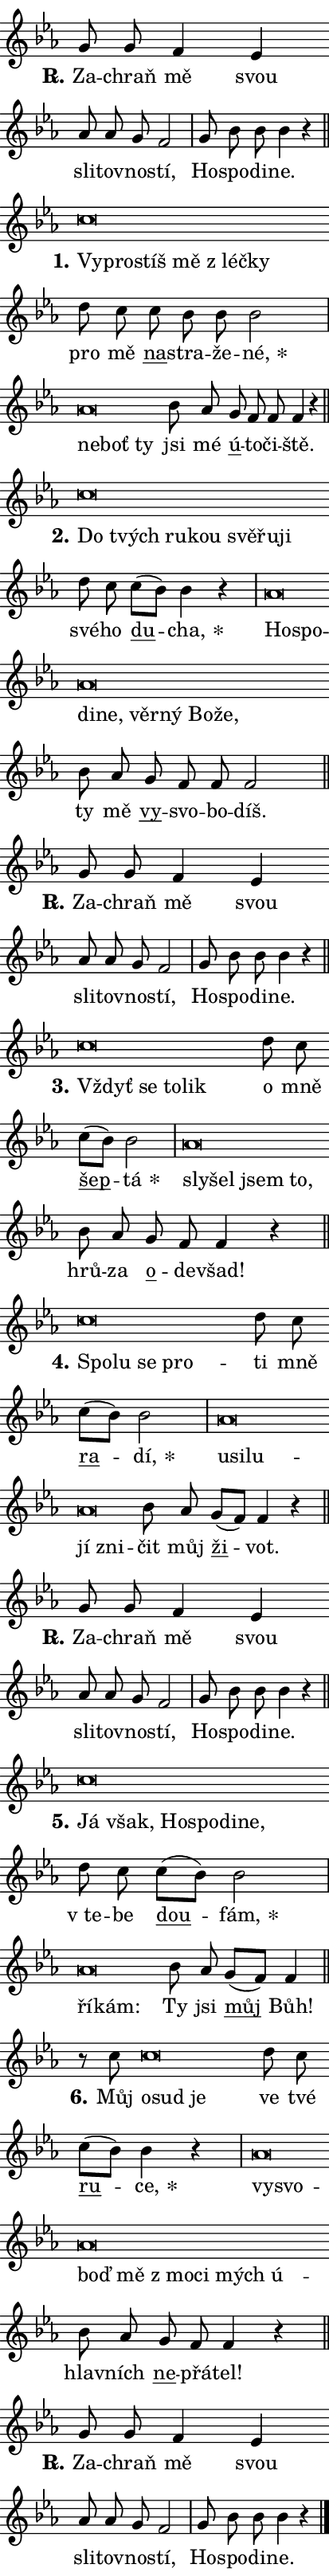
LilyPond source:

\version "2.22.1"
\header { tagline = "" }
\paper {
  indent = 0\cm
  top-margin = 0\cm
  right-margin = 0\cm
  bottom-margin = 0\cm
  left-margin = 0\cm
  paper-width = 7\cm
  page-breaking = #ly:one-page-breaking
  system-system-spacing.basic-distance = #11
  score-system-spacing.basic-distance = #11.3
  ragged-last = ##f
}


%% Author: Thomas Morley
%% https://lists.gnu.org/archive/html/lilypond-user/2020-05/msg00002.html
#(define (line-position grob)
"Returns position of @var[grob} in current system:
   @code{'start}, if at first time-step
   @code{'end}, if at last time-step
   @code{'middle} otherwise
"
  (let* ((col (ly:item-get-column grob))
         (ln (ly:grob-object col 'left-neighbor))
         (rn (ly:grob-object col 'right-neighbor))
         (col-to-check-left (if (ly:grob? ln) ln col))
         (col-to-check-right (if (ly:grob? rn) rn col))
         (break-dir-left
           (and
             (ly:grob-property col-to-check-left 'non-musical #f)
             (ly:item-break-dir col-to-check-left)))
         (break-dir-right
           (and
             (ly:grob-property col-to-check-right 'non-musical #f)
             (ly:item-break-dir col-to-check-right))))
        (cond ((eqv? 1 break-dir-left) 'start)
              ((eqv? -1 break-dir-right) 'end)
              (else 'middle))))

#(define (tranparent-at-line-position vctor)
  (lambda (grob)
  "Relying on @code{line-position} select the relevant enry from @var{vctor}.
Used to determine transparency,"
    (case (line-position grob)
      ((end) (not (vector-ref vctor 0)))
      ((middle) (not (vector-ref vctor 1)))
      ((start) (not (vector-ref vctor 2))))))

noteHeadBreakVisibility =
#(define-music-function (break-visibility)(vector?)
"Makes @code{NoteHead}s transparent relying on @var{break-visibility}"
#{
  \override NoteHead.transparent =
    #(tranparent-at-line-position break-visibility)
#})

#(define delete-ledgers-for-transparent-note-heads
  (lambda (grob)
    "Reads whether a @code{NoteHead} is transparent.
If so this @code{NoteHead} is removed from @code{'note-heads} from
@var{grob}, which is supposed to be @code{LedgerLineSpanner}.
As a result ledgers are not printed for this @code{NoteHead}"
    (let* ((nhds-array (ly:grob-object grob 'note-heads))
           (nhds-list
             (if (ly:grob-array? nhds-array)
                 (ly:grob-array->list nhds-array)
                 '()))
           ;; Relies on the transparent-property being done before
           ;; Staff.LedgerLineSpanner.after-line-breaking is executed.
           ;; This is fragile ...
           (to-keep
             (remove
               (lambda (nhd)
                 (ly:grob-property nhd 'transparent #f))
               nhds-list)))
      ;; TODO find a better method to iterate over grob-arrays, similiar
      ;; to filter/remove etc for lists
      ;; For now rebuilt from scratch
      (set! (ly:grob-object grob 'note-heads)  '())
      (for-each
        (lambda (nhd)
          (ly:pointer-group-interface::add-grob grob 'note-heads nhd))
        to-keep))))

hideNotes = {
  \noteHeadBreakVisibility #begin-of-line-visible
}
unHideNotes = {
  \noteHeadBreakVisibility #all-visible
}

% work-around for resetting accidentals
% https://lilypond.org/doc/v2.23/Documentation/notation/displaying-rhythms#unmetered-music
cadenzaMeasure = {
  \cadenzaOff
  \partial 1024 s1024
  \cadenzaOn
}

#(define-markup-command (accent layout props text) (markup?)
  "Underline accented syllable"
  (interpret-markup layout props
    #{\markup \override #'(offset . 4.3) \underline { #text }#}))

responsum = \markup \concat {
  "R" \hspace #-1.05 \path #0.1 #'((moveto 0 0.07) (lineto 0.9 0.8)) \hspace #0.05 "."
}

\layout {
    \context {
        \Staff
        \remove "Time_signature_engraver"
        \override LedgerLineSpanner.after-line-breaking = #delete-ledgers-for-transparent-note-heads
    }
    \context {
        \Voice {
            \override NoteHead.output-attributes = #'((class . "notehead"))
            \override Hairpin.height = #0.55
        }
    }
    \context {
        \Lyrics {
            \override StanzaNumber.output-attributes = #'((class . "stanzanumber"))
            \override LyricSpace.minimum-distance = #0.9
            \override LyricText.font-name = #"TeX Gyre Schola"
            \override LyricText.font-size = 1
            \override StanzaNumber.font-name = #"TeX Gyre Schola Bold"
            \override StanzaNumber.font-size = 1
        }
    }
}

% magnetic-lyrics.ily
%
%   written by
%     Jean Abou Samra <jean@abou-samra.fr>
%     Werner Lemberg <wl@gnu.org>
%
%   adapted by
%     Jiri Hon <jiri.hon@gmail.com>
%
% Version 2022-Apr-15

% https://www.mail-archive.com/lilypond-user@gnu.org/msg149350.html

#(define (Left_hyphen_pointer_engraver context)
   "Collect syllable-hyphen-syllable occurrences in lyrics and store
them in properties.  This engraver only looks to the left.  For
example, if the lyrics input is @code{foo -- bar}, it does the
following.

@itemize @bullet
@item
Set the @code{text} property of the @code{LyricHyphen} grob between
@q{foo} and @q{bar} to @code{foo}.

@item
Set the @code{left-hyphen} property of the @code{LyricText} grob with
text @q{foo} to the @code{LyricHyphen} grob between @q{foo} and
@q{bar}.
@end itemize

Use this auxiliary engraver in combination with the
@code{lyric-@/text::@/apply-@/magnetic-@/offset!} hook."
   (let ((hyphen #f)
         (text #f))
     (make-engraver
      (acknowledgers
       ((lyric-syllable-interface engraver grob source-engraver)
        (set! text grob)))
      (end-acknowledgers
       ((lyric-hyphen-interface engraver grob source-engraver)
        ;(when (not (grob::has-interface grob 'lyric-space-interface))
          (set! hyphen grob)));)
      ((stop-translation-timestep engraver)
       (when (and text hyphen)
         (ly:grob-set-object! text 'left-hyphen hyphen))
       (set! text #f)
       (set! hyphen #f)))))

#(define (lyric-text::apply-magnetic-offset! grob)
   "If the space between two syllables is less than the value in
property @code{LyricText@/.details@/.squash-threshold}, move the right
syllable to the left so that it gets concatenated with the left
syllable.

Use this function as a hook for
@code{LyricText@/.after-@/line-@/breaking} if the
@code{Left_@/hyphen_@/pointer_@/engraver} is active."
   (let ((hyphen (ly:grob-object grob 'left-hyphen #f)))
     (when hyphen
       (let ((left-text (ly:spanner-bound hyphen LEFT)))
         (when (grob::has-interface left-text 'lyric-syllable-interface)
           (let* ((common (ly:grob-common-refpoint grob left-text X))
                  (this-x-ext (ly:grob-extent grob common X))
                  (left-x-ext
                   (begin
                     ;; Trigger magnetism for left-text.
                     (ly:grob-property left-text 'after-line-breaking)
                     (ly:grob-extent left-text common X)))
                  ;; `delta` is the gap width between two syllables.
                  (delta (- (interval-start this-x-ext)
                            (interval-end left-x-ext)))
                  (details (ly:grob-property grob 'details))
                  (threshold (assoc-get 'squash-threshold details 0.2)))
             (when (< delta threshold)
               (let* (;; We have to manipulate the input text so that
                      ;; ligatures crossing syllable boundaries are not
                      ;; disabled.  For languages based on the Latin
                      ;; script this is essentially a beautification.
                      ;; However, for non-Western scripts it can be a
                      ;; necessity.
                      (lt (ly:grob-property left-text 'text))
                      (rt (ly:grob-property grob 'text))
                      (is-space (grob::has-interface hyphen 'lyric-space-interface))
                      (space (if is-space " " ""))
                      (space-markup (grob-interpret-markup grob " "))
                      (space-size (interval-length (ly:stencil-extent space-markup X)))
                      (extra-delta (if is-space space-size 0))
                      ;; Append new syllable.
                      (ltrt-space (if (and (string? lt) (string? rt))
                                (string-append lt space rt)
                                (make-concat-markup (list lt space rt))))
                      ;; Right-align `ltrt` to the right side.
                      (ltrt-space-markup (grob-interpret-markup
                               grob
                               (make-translate-markup
                                (cons (interval-length this-x-ext) 0)
                                (make-right-align-markup ltrt-space)))))
                 (begin
                   ;; Don't print `left-text`.
                   (ly:grob-set-property! left-text 'stencil #f)
                   ;; Set text and stencil (which holds all collected
                   ;; syllables so far) and shift it to the left.
                   (ly:grob-set-property! grob 'text ltrt-space)
                   (ly:grob-set-property! grob 'stencil ltrt-space-markup)
                   (ly:grob-translate-axis! grob (- (- delta extra-delta)) X))))))))))


#(define (lyric-hyphen::displace-bounds-first grob)
   ;; Make very sure this callback isn't triggered too early.
   (let ((left (ly:spanner-bound grob LEFT))
         (right (ly:spanner-bound grob RIGHT)))
     (ly:grob-property left 'after-line-breaking)
     (ly:grob-property right 'after-line-breaking)
     (ly:lyric-hyphen::print grob)))

squashThreshold = #0.4

\layout {
  \context {
    \Lyrics
    \consists #Left_hyphen_pointer_engraver
    \override LyricText.after-line-breaking =
      #lyric-text::apply-magnetic-offset!
    \override LyricHyphen.stencil = #lyric-hyphen::displace-bounds-first
    \override LyricText.details.squash-threshold = \squashThreshold
    \override LyricHyphen.minimum-distance = 0
    \override LyricHyphen.minimum-length = \squashThreshold
  }
}

squash = \override LyricText.details.squash-threshold = 9999
unSquash = \override LyricText.details.squash-threshold = \squashThreshold

left = \override LyricText.self-alignment-X = #LEFT
unLeft = \revert LyricText.self-alignment-X

starOffset = #(lambda (grob) 
                (let ((x_offset (ly:self-alignment-interface::aligned-on-x-parent grob)))
                  (if (= x_offset 0) 0 (+ x_offset 1.2))))

star = #(define-music-function (syllable)(string?)
"Append star separator at the end of a syllable"
#{
  \once \override LyricText.X-offset = #starOffset
  \lyricmode { \markup {
    #syllable
    \override #'((font-name . "TeX Gyre Schola Bold")) \hspace #0.2 \lower #0.65 \larger "*"
  } }
#})

starAccent = #(define-music-function (syllable)(string?)
"Append star separator at the end of a syllable and make accent"
#{
  \once \override LyricText.X-offset = #starOffset
  \lyricmode { \markup {
    \accent #syllable
    \override #'((font-name . "TeX Gyre Schola Bold")) \hspace #0.2 \lower #0.65 \larger "*"
  } }
#})

breath = #(define-music-function (syllable)(string?)
"Append breathing indicator at the end of a syllable"
#{
  \lyricmode { \markup { #syllable "+" } }
#})

optionalBreath = #(define-music-function (syllable)(string?)
"Append optional breathing indicator at the end of a syllable"
#{
  \lyricmode { \markup { #syllable "(+)" } }
#})


\score {
    <<
        \new Voice = "melody" { \cadenzaOn \key es \major \relative { g'8 g f4 es \bar "" as8 as g f2 \cadenzaMeasure \bar "|" g8 bes bes bes4 r \cadenzaMeasure \bar "||" \break } }
        \new Lyrics \lyricsto "melody" { \lyricmode { \set stanza = \responsum
Za -- chraň mě svou sli -- tov -- no -- stí, Ho -- spo -- di -- ne. } }
    >>
    \layout {}
}

\score {
    <<
        \new Voice = "melody" { \cadenzaOn \key es \major \relative { c''\breve*1/16 \hideNotes \breve*1/16 \bar "" \breve*1/16 \bar "" \breve*1/16 \bar "" \breve*1/16 \breve*1/16 \bar "" \unHideNotes d8 c \bar "" c bes bes bes2 \cadenzaMeasure \bar "|" as\breve*1/16 \hideNotes \breve*1/16 \breve*1/16 \bar "" \unHideNotes bes8 as \bar "" g f f f4 r \cadenzaMeasure \bar "||" \break } }
        \new Lyrics \lyricsto "melody" { \lyricmode { \set stanza = "1."
\left Vy -- \squash pro -- stíš mě "z léč" -- ky \unLeft \unSquash pro mě \markup \accent na -- stra -- že -- \star né, \left ne -- \squash boť ty \unLeft \unSquash jsi mé \markup \accent ú -- to -- či -- ště. } }
    >>
    \layout {}
}

\score {
    <<
        \new Voice = "melody" { \cadenzaOn \key es \major \relative { c''\breve*1/16 \hideNotes \breve*1/16 \bar "" \breve*1/16 \bar "" \breve*1/16 \bar "" \breve*1/16 \bar "" \breve*1/16 \breve*1/16 \bar "" \unHideNotes d8 c \bar "" c[( bes)] bes4 r \cadenzaMeasure \bar "|" as\breve*1/16 \hideNotes \breve*1/16 \bar "" \breve*1/16 \bar "" \breve*1/16 \bar "" \breve*1/16 \bar "" \breve*1/16 \bar "" \breve*1/16 \breve*1/16 \bar "" \unHideNotes bes8 as \bar "" g f f f2 \cadenzaMeasure \bar "||" \break } }
        \new Lyrics \lyricsto "melody" { \lyricmode { \set stanza = "2."
\left Do \squash tvých ru -- kou svě -- řu -- ji \unLeft \unSquash své -- ho \markup \accent du -- \star cha, \left Ho -- \squash spo -- di -- ne, věr -- ný Bo -- že, \unLeft \unSquash ty mě \markup \accent vy -- svo -- bo -- díš. } }
    >>
    \layout {}
}

\score {
    <<
        \new Voice = "melody" { \cadenzaOn \key es \major \relative { g'8 g f4 es \bar "" as8 as g f2 \cadenzaMeasure \bar "|" g8 bes bes bes4 r \cadenzaMeasure \bar "||" \break } }
        \new Lyrics \lyricsto "melody" { \lyricmode { \set stanza = \responsum
Za -- chraň mě svou sli -- tov -- no -- stí, Ho -- spo -- di -- ne. } }
    >>
    \layout {}
}

\score {
    <<
        \new Voice = "melody" { \cadenzaOn \key es \major \relative { c''\breve*1/16 \hideNotes \breve*1/16 \bar "" \breve*1/16 \breve*1/16 \bar "" \unHideNotes d8 c \bar "" c[( bes)] bes2 \cadenzaMeasure \bar "|" as\breve*1/16 \hideNotes \breve*1/16 \bar "" \breve*1/16 \breve*1/16 \bar "" \unHideNotes bes8 as \bar "" g f f4 r \cadenzaMeasure \bar "||" \break } }
        \new Lyrics \lyricsto "melody" { \lyricmode { \set stanza = "3."
\left Vždyť \squash se to -- lik \unLeft \unSquash o mně \markup \accent šep -- \star tá \left sly -- \squash šel jsem to, \unLeft \unSquash hrů -- za \markup \accent o -- de -- všad! } }
    >>
    \layout {}
}

\score {
    <<
        \new Voice = "melody" { \cadenzaOn \key es \major \relative { c''\breve*1/16 \hideNotes \breve*1/16 \bar "" \breve*1/16 \breve*1/16 \bar "" \unHideNotes d8 c \bar "" c[( bes)] bes2 \cadenzaMeasure \bar "|" as\breve*1/16 \hideNotes \breve*1/16 \bar "" \breve*1/16 \bar "" \breve*1/16 \breve*1/16 \bar "" \unHideNotes bes8 as \bar "" g[( f)] f4 r \cadenzaMeasure \bar "||" \break } }
        \new Lyrics \lyricsto "melody" { \lyricmode { \set stanza = "4."
\left Spo -- \squash lu se pro -- \unLeft \unSquash ti mně \markup \accent ra -- \star dí, \left u -- \squash si -- lu -- jí zni -- \unLeft \unSquash čit můj \markup \accent ži -- vot. } }
    >>
    \layout {}
}

\score {
    <<
        \new Voice = "melody" { \cadenzaOn \key es \major \relative { g'8 g f4 es \bar "" as8 as g f2 \cadenzaMeasure \bar "|" g8 bes bes bes4 r \cadenzaMeasure \bar "||" \break } }
        \new Lyrics \lyricsto "melody" { \lyricmode { \set stanza = \responsum
Za -- chraň mě svou sli -- tov -- no -- stí, Ho -- spo -- di -- ne. } }
    >>
    \layout {}
}

\score {
    <<
        \new Voice = "melody" { \cadenzaOn \key es \major \relative { c''\breve*1/16 \hideNotes \breve*1/16 \bar "" \breve*1/16 \bar "" \breve*1/16 \bar "" \breve*1/16 \breve*1/16 \bar "" \unHideNotes d8 c \bar "" c[( bes)] bes2 \cadenzaMeasure \bar "|" as\breve*1/16 \hideNotes \breve*1/16 \bar "" \unHideNotes bes8 as \bar "" g[( f)] f4 \cadenzaMeasure \bar "||" \break } }
        \new Lyrics \lyricsto "melody" { \lyricmode { \set stanza = "5."
\left Já \squash však, Ho -- spo -- di -- ne, \unLeft \unSquash "v te" -- be \markup \accent dou -- \star fám, \left ří -- \squash kám: \unLeft \unSquash Ty jsi \markup \accent můj Bůh! } }
    >>
    \layout {}
}

\score {
    <<
        \new Voice = "melody" { \cadenzaOn \key es \major \relative { r8 c'' c\breve*1/16 \hideNotes \breve*1/16 \breve*1/16 \bar "" \unHideNotes d8 c \bar "" c[( bes)] bes4 r \cadenzaMeasure \bar "|" as\breve*1/16 \hideNotes \breve*1/16 \bar "" \breve*1/16 \bar "" \breve*1/16 \bar "" \breve*1/16 \bar "" \breve*1/16 \bar "" \breve*1/16 \breve*1/16 \bar "" \unHideNotes bes8 as \bar "" g f f4 r \cadenzaMeasure \bar "||" \break } }
        \new Lyrics \lyricsto "melody" { \lyricmode { \set stanza = "6."
Můj \left o -- \squash sud je \unLeft \unSquash ve tvé \markup \accent ru -- \star ce, \left vy -- \squash svo -- boď mě "z mo" -- ci mých ú -- \unLeft \unSquash hlav -- ních \markup \accent ne -- přá -- tel! } }
    >>
    \layout {}
}

\score {
    <<
        \new Voice = "melody" { \cadenzaOn \key es \major \relative { g'8 g f4 es \bar "" as8 as g f2 \cadenzaMeasure \bar "|" g8 bes bes bes4 r \cadenzaMeasure \bar "||" \break } \bar "|." }
        \new Lyrics \lyricsto "melody" { \lyricmode { \set stanza = \responsum
Za -- chraň mě svou sli -- tov -- no -- stí, Ho -- spo -- di -- ne. } }
    >>
    \layout {}
}
